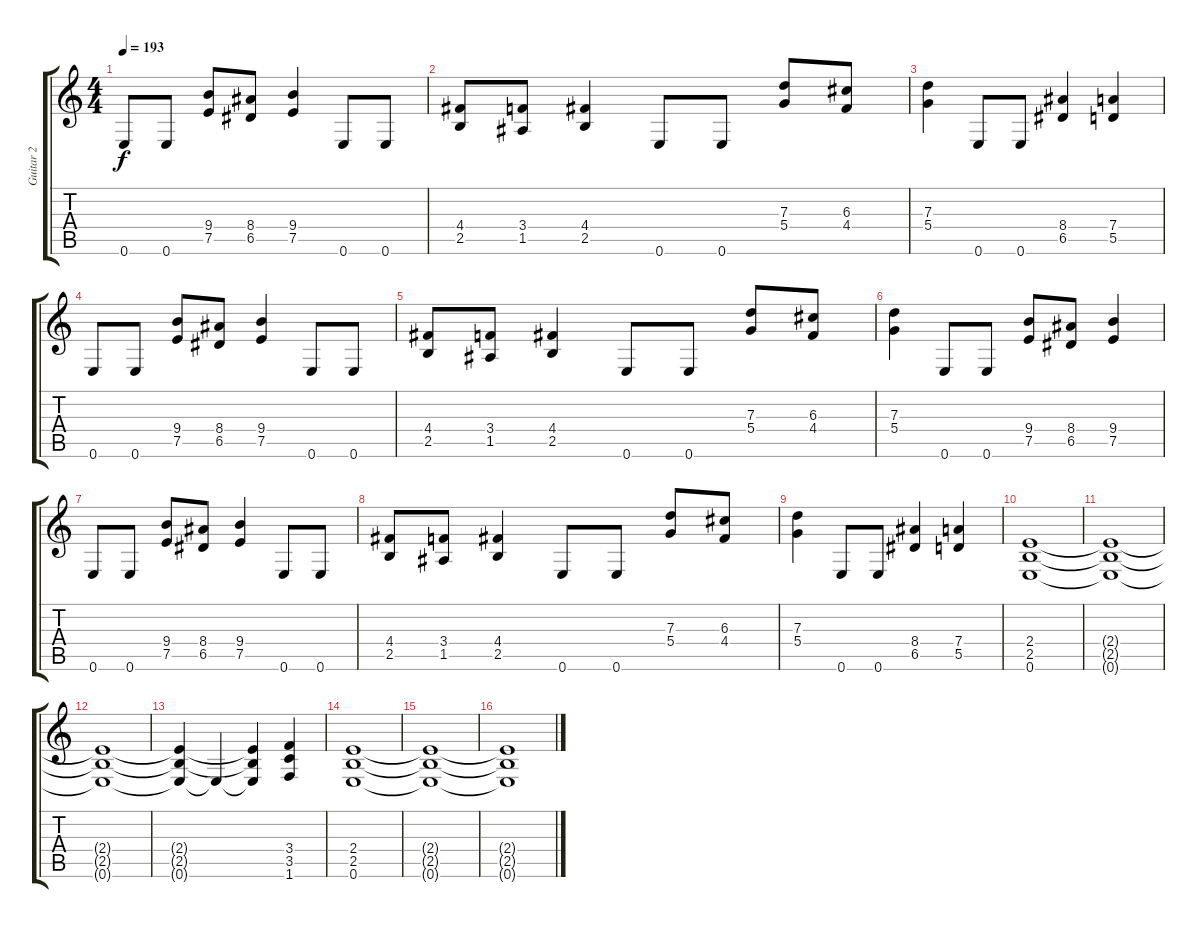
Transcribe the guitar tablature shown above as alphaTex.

\track ("Guitar 2" "Guitar 2") {instrument distortionguitar}
\staff {score tabs}
\tuning (E4 B3 G3 D3 A2 E2) {hide}
\ts (4 4)
\tempo 193
\clef g2
\ks c
0.6.8{dy f} 0.6.8 (9.4 7.5).8 (8.4 6.5).8 (9.4 7.5).4 0.6.8 0.6.8 |
(4.4 2.5).8 (3.4 1.5).8 (4.4 2.5).4 0.6.8 0.6.8 (7.3 5.4).8 (6.3 4.4).8 |
(7.3 5.4).4 0.6.8 0.6.8 (8.4 6.5).4 (7.4 5.5).4 |
0.6.8 0.6.8 (9.4 7.5).8 (8.4 6.5).8 (9.4 7.5).4 0.6.8 0.6.8 |
(4.4 2.5).8 (3.4 1.5).8 (4.4 2.5).4 0.6.8 0.6.8 (7.3 5.4).8 (6.3 4.4).8 |
(7.3 5.4).4 0.6.8 0.6.8 (9.4 7.5).8 (8.4 6.5).8 (9.4 7.5).4 |
0.6.8 0.6.8 (9.4 7.5).8 (8.4 6.5).8 (9.4 7.5).4 0.6.8 0.6.8 |
(4.4 2.5).8 (3.4 1.5).8 (4.4 2.5).4 0.6.8 0.6.8 (7.3 5.4).8 (6.3 4.4).8 |
(7.3 5.4).4 0.6.8 0.6.8 (8.4 6.5).4 (7.4 5.5).4 |
(2.4 2.5 0.6).1 |
(2.4{t} 2.5{t} 0.6{t}).1 |
(2.4{t} 2.5{t} 0.6{t}).1 |
(2.4{t} 2.5{t} 0.6{t}).4 0.6{t}.4 (2.4{t} 2.5{t} 0.6{t}).4 (3.4 3.5 1.6).4 |
(2.4 2.5 0.6).1 |
(2.4{t} 2.5{t} 0.6{t}).1 |
(2.4{t} 2.5{t} 0.6{t}).1
